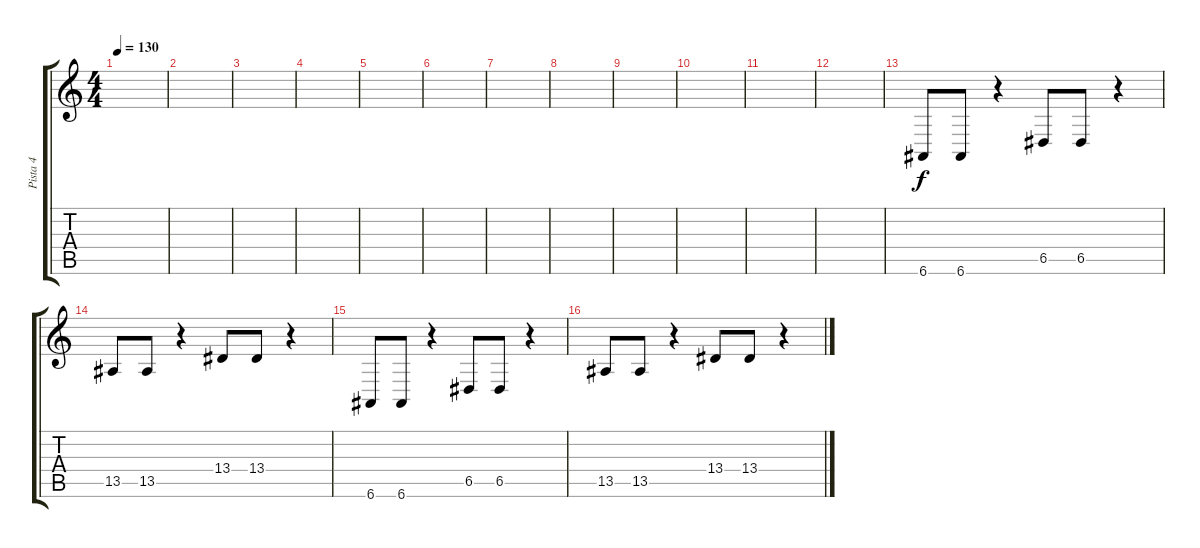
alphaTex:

\track ("Pista 4" "Pista 4") {instrument pad3polysynth}
\staff {score tabs}
\tuning (E4 B3 G3 D3 A2 E2) {hide}
\ts (4 4)
\tempo 130
\clef g2
\ks c
|
|
|
|
|
|
|
|
|
|
|
|
6.6.8 6.6.8 r.4 6.5.8 6.5.8 r.4 |
13.5.8 13.5.8 r.4 13.4.8 13.4.8 r.4 |
6.6.8 6.6.8 r.4 6.5.8 6.5.8 r.4 |
13.5.8 13.5.8 r.4 13.4.8 13.4.8 r.4
